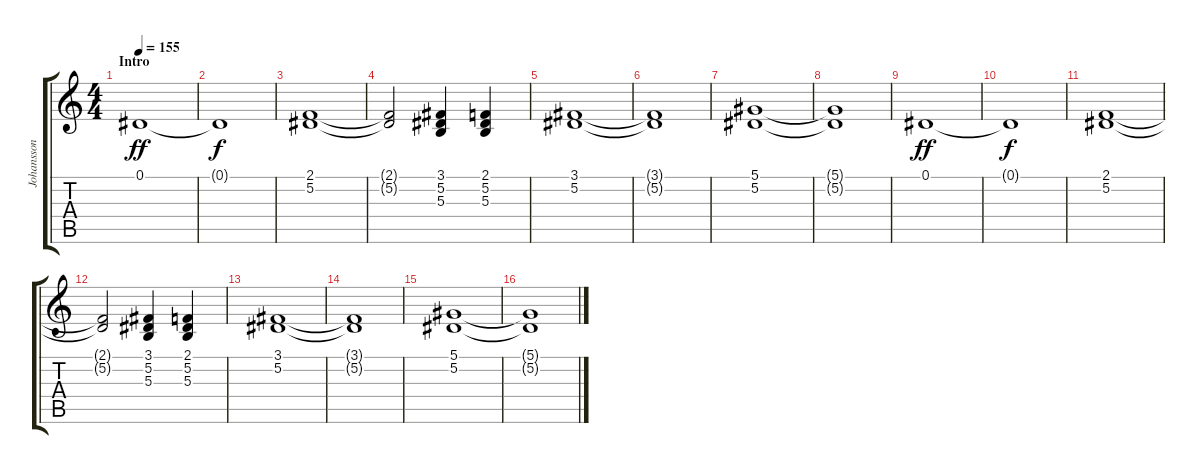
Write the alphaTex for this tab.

\track ("Johansson - Choir" "Johansson ") {instrument choiraahs}
\staff {score tabs}
\tuning (Eb4 Bb3 Gb3 Db3 Ab2 Eb2) {hide}
\ts (4 4)
\section ("" "Intro")
\tempo 155
\clef g2
\ks c
0.1.1{dy ff instrument choiraahs} |
0.1{t}.1{dy f} |
(2.1 5.2).1 |
(2.1{t} 5.2{t}).2 (3.1 5.2 5.3).4 (2.1 5.2 5.3).4 |
(3.1 5.2).1 |
(3.1{t} 5.2{t}).1 |
(5.1 5.2).1 |
(5.1{t} 5.2{t}).1 |
0.1.1{dy ff} |
0.1{t}.1{dy f} |
(2.1 5.2).1 |
(2.1{t} 5.2{t}).2 (3.1 5.2 5.3).4 (2.1 5.2 5.3).4 |
(3.1 5.2).1 |
(3.1{t} 5.2{t}).1 |
(5.1 5.2).1 |
(5.1{t} 5.2{t}).1
